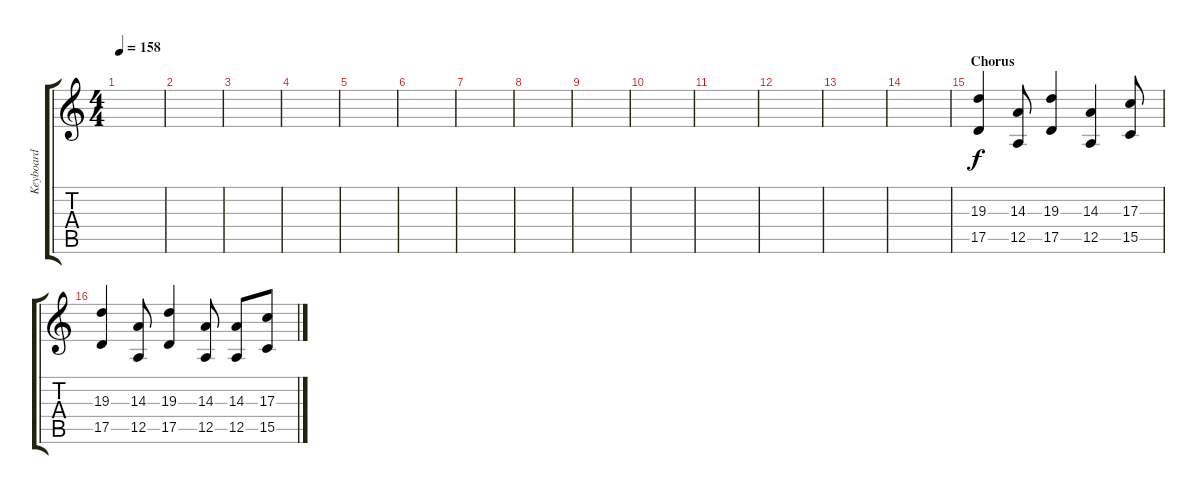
\track ("Keyboard" "Keyboard") {instrument orchestralharp}
\staff {score tabs}
\tuning (E4 B3 G3 D3 A2 D2) {hide}
\ts (4 4)
\tempo 158
\clef g2
\ks c
|
|
|
|
|
|
|
|
|
|
|
|
|
|
\section ("" "Chorus")
(19.3 17.5).4 (14.3 12.5).8 (19.3 17.5).4 (14.3 12.5).4 (17.3 15.5).8 |
(19.3 17.5).4 (14.3 12.5).8 (19.3 17.5).4 (14.3 12.5).8 (14.3 12.5).8 (17.3 15.5).8
